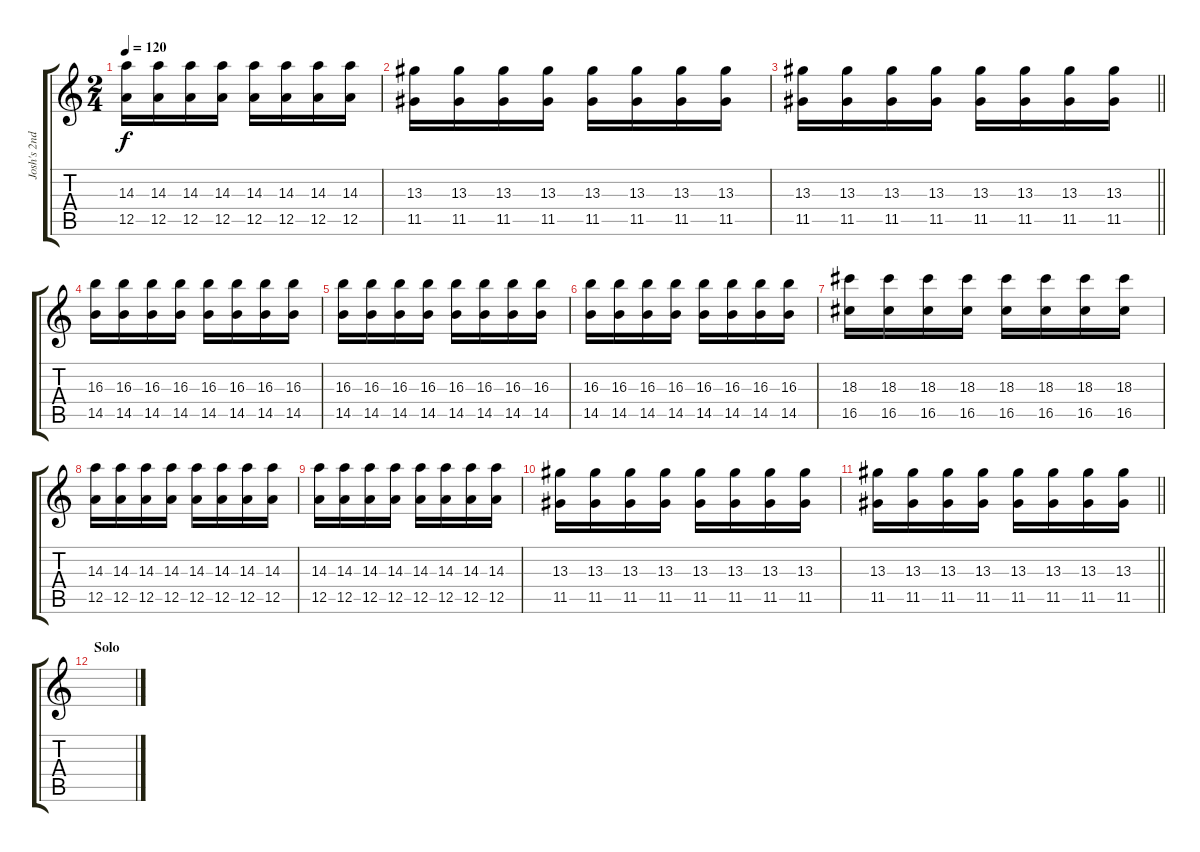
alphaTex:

\track ("Josh's 2nd Guitar" "Josh's 2nd") {instrument distortionguitar}
\staff {score tabs}
\tuning (E4 B3 G3 D3 A2 E2) {hide}
\ts (2 4)
\tempo 120
\clef g2
\ks c
(14.3 12.5).16{dy f} (14.3 12.5).16 (14.3 12.5).16 (14.3 12.5).16 (14.3 12.5).16 (14.3 12.5).16 (14.3 12.5).16 (14.3 12.5).16 |
(13.3 11.5).16 (13.3 11.5).16 (13.3 11.5).16 (13.3 11.5).16 (13.3 11.5).16 (13.3 11.5).16 (13.3 11.5).16 (13.3 11.5).16 |
\barLineRight lightlight
(13.3 11.5).16 (13.3 11.5).16 (13.3 11.5).16 (13.3 11.5).16 (13.3 11.5).16 (13.3 11.5).16 (13.3 11.5).16 (13.3 11.5).16 |
(16.3 14.5).16 (16.3 14.5).16 (16.3 14.5).16 (16.3 14.5).16 (16.3 14.5).16 (16.3 14.5).16 (16.3 14.5).16 (16.3 14.5).16 |
(16.3 14.5).16 (16.3 14.5).16 (16.3 14.5).16 (16.3 14.5).16 (16.3 14.5).16 (16.3 14.5).16 (16.3 14.5).16 (16.3 14.5).16 |
(16.3 14.5).16 (16.3 14.5).16 (16.3 14.5).16 (16.3 14.5).16 (16.3 14.5).16 (16.3 14.5).16 (16.3 14.5).16 (16.3 14.5).16 |
(18.3 16.5).16 (18.3 16.5).16 (18.3 16.5).16 (18.3 16.5).16 (18.3 16.5).16 (18.3 16.5).16 (18.3 16.5).16 (18.3 16.5).16 |
(14.3 12.5).16 (14.3 12.5).16 (14.3 12.5).16 (14.3 12.5).16 (14.3 12.5).16 (14.3 12.5).16 (14.3 12.5).16 (14.3 12.5).16 |
(14.3 12.5).16 (14.3 12.5).16 (14.3 12.5).16 (14.3 12.5).16 (14.3 12.5).16 (14.3 12.5).16 (14.3 12.5).16 (14.3 12.5).16 |
(13.3 11.5).16 (13.3 11.5).16 (13.3 11.5).16 (13.3 11.5).16 (13.3 11.5).16 (13.3 11.5).16 (13.3 11.5).16 (13.3 11.5).16 |
\barLineRight lightlight
(13.3 11.5).16 (13.3 11.5).16 (13.3 11.5).16 (13.3 11.5).16 (13.3 11.5).16 (13.3 11.5).16 (13.3 11.5).16 (13.3 11.5).16 |
\section ("" "Solo")
